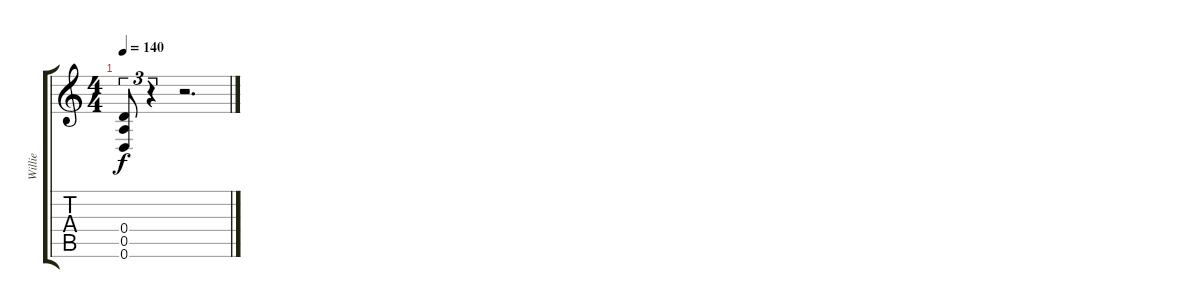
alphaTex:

\track ("Willie" "Willie") {instrument distortionguitar}
\staff {score tabs}
\tuning (E4 B3 G3 D3 A2 D2) {hide}
\ts (4 4)
\tempo 140
\clef g2
\ks c
(0.4 0.5 0.6).8{tu (3 2) dy f} r.4{tu (3 2)} r.2{d}
